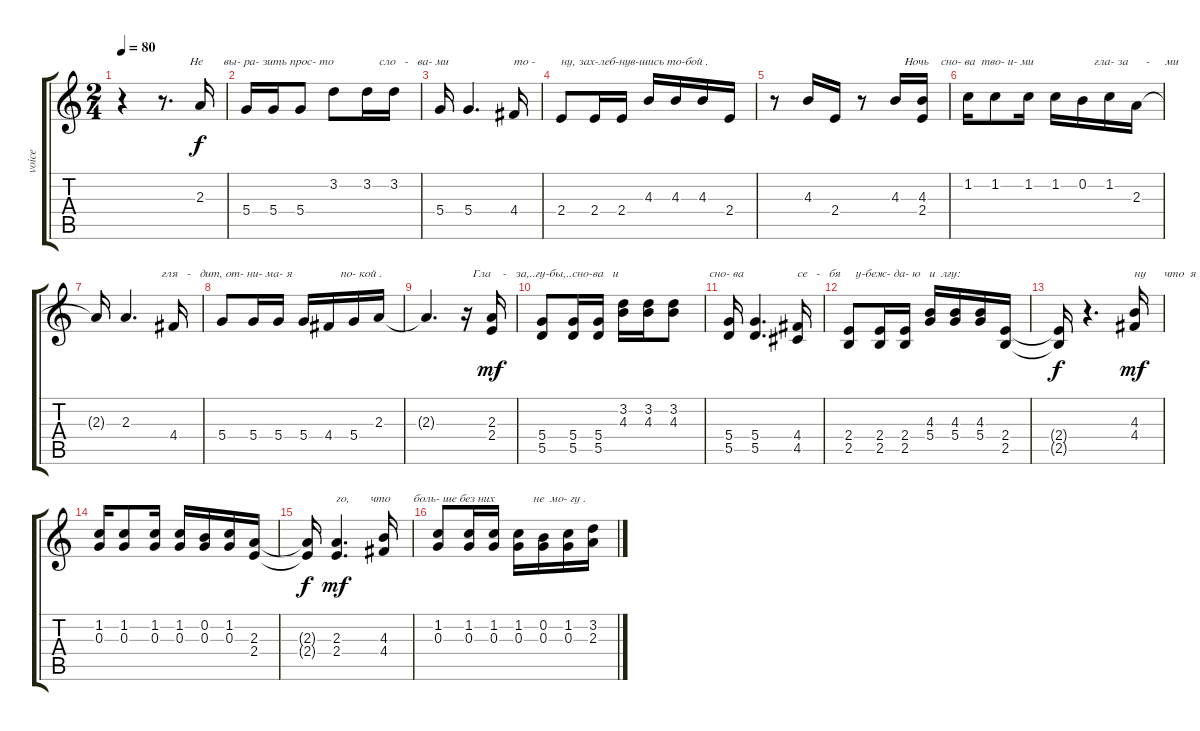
\track ("voice" "voice") {instrument synthbass1}
\staff {score tabs}
\tuning (E4 B3 G3 D3 A2 E2) {hide}
\ts (2 4)
\tempo 80
\clef g2
\ks c
r.4{dy f} r.8{d txt "         Не       вы- ра- зить прос- то"} 2.3.16 |
5.4.16 5.4.16 5.4.8 3.2.8 3.2.16{txt "    сло   -   ва- ми"} 3.2.16 |
5.4.16 5.4.4{d} 4.4.16{txt "то -"} |
2.4.8{txt "ну, зах-леб-нув-шись то-бой ."} 2.4.16 2.4.16 4.3.16 4.3.16 4.3.16 2.4.16 |
r.8 4.3.16{volume 10 balance 0} 2.4.16 r.8 4.3.16{txt "   Ночь    сно- ва  тво- и- ми" volume 12 balance 16} (4.3 2.4).16{volume 16 balance 8} |
1.2.16 1.2.8 1.2.16 1.2.16 0.2.16{txt "    гла- за      -     ми"} 1.2.16 2.3.16 |
2.3{t}.16 2.3.4{d txt "            гля   -   дит, от- ни- ма- я"} 4.4.16 |
5.4.8 5.4.16 5.4.16 5.4.16 4.4.16{txt "    по- кой ."} 5.4.16 2.3.16 |
2.3{t}.4{d} r.16{txt "  Гла    -   за,..гу-бы,..сно-ва   и"} (2.3 2.4).16{dy mf} |
(5.4 5.5).8 (5.4 5.5).16 (5.4 5.5).16 (3.2 4.3).16 (3.2 4.3).16 (3.2 4.3).8{txt "            сно- ва"} |
(5.4 5.5).16 (5.4 5.5).4{d} (4.4 4.5).16{txt "се   -   бя     у-беж- да- ю   и  лгу:"} |
(2.4 2.5).8 (2.4 2.5).16 (2.4 2.5).16 (4.3 5.4).16 (4.3 5.4).16 (4.3 5.4).16 (2.4 2.5).16 |
(2.4{t} 2.5{t}).16{dy f} r.4{d} (4.3 4.4).16{txt "ну      что  я  на-шёл в них та-ко -" dy mf} |
(1.2 0.3).16 (1.2 0.3).8 (1.2 0.3).16 (1.2 0.3).16 (0.2 0.3).16 (1.2 0.3).16 (2.3 2.4).16 |
(2.3{t} 2.4{t}).16{dy f} (2.3 2.4).4{d txt "го,       что" dy mf} (4.3 4.4).16{txt "          боль- ше без них"} |
(1.2 0.3).8 (1.2 0.3).16 (1.2 0.3).16 (1.2 0.3).16{txt "     не  мо- гу ."} (0.2 0.3).16 (1.2 0.3).16 (3.2 2.3).16
